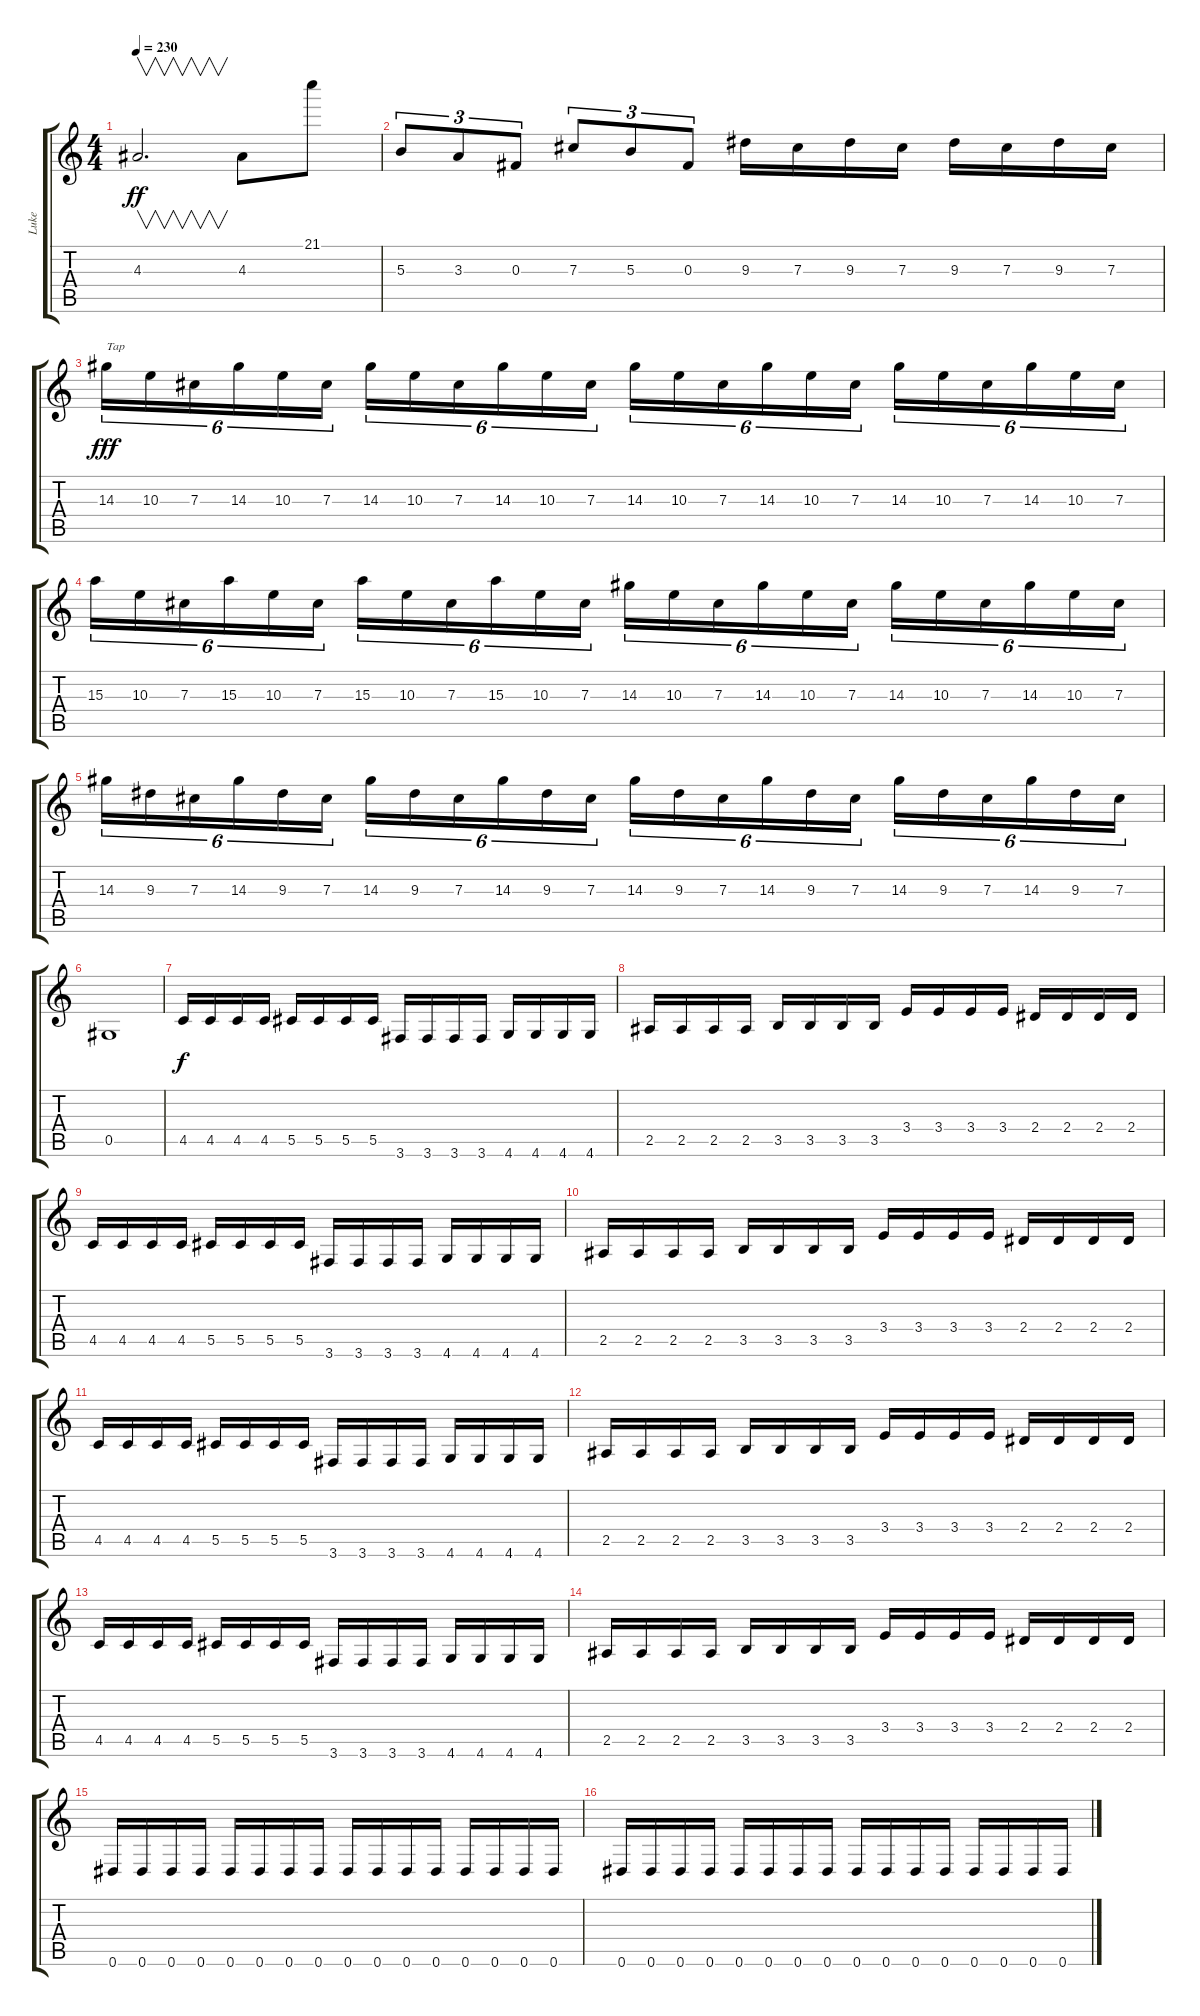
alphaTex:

\track ("Luke" "Luke") {instrument distortionguitar}
\staff {score tabs}
\tuning (Eb4 Bb3 Gb3 Db3 Ab2 Eb2) {hide}
\ts (4 4)
\tempo 230
\clef g2
\ks c
4.3{t}.2{v d dy ff} 4.3.8 21.1.8 |
5.3.8{tu (3 2)} 3.3.8{tu (3 2)} 0.3.8{tu (3 2)} 7.3.8{tu (3 2)} 5.3.8{tu (3 2)} 0.3.8{tu (3 2)} 9.3.16 7.3.16 9.3.16 7.3.16 9.3.16 7.3.16 9.3.16 7.3.16 |
14.3.16{tu (6 4) txt "Tap" dy fff} 10.3.16{tu (6 4)} 7.3.16{tu (6 4)} 14.3.16{tu (6 4)} 10.3.16{tu (6 4)} 7.3.16{tu (6 4)} 14.3.16{tu (6 4)} 10.3.16{tu (6 4)} 7.3.16{tu (6 4)} 14.3.16{tu (6 4)} 10.3.16{tu (6 4)} 7.3.16{tu (6 4)} 14.3.16{tu (6 4)} 10.3.16{tu (6 4)} 7.3.16{tu (6 4)} 14.3.16{tu (6 4)} 10.3.16{tu (6 4)} 7.3.16{tu (6 4)} 14.3.16{tu (6 4)} 10.3.16{tu (6 4)} 7.3.16{tu (6 4)} 14.3.16{tu (6 4)} 10.3.16{tu (6 4)} 7.3.16{tu (6 4)} |
15.3.16{tu (6 4)} 10.3.16{tu (6 4)} 7.3.16{tu (6 4)} 15.3.16{tu (6 4)} 10.3.16{tu (6 4)} 7.3.16{tu (6 4)} 15.3.16{tu (6 4)} 10.3.16{tu (6 4)} 7.3.16{tu (6 4)} 15.3.16{tu (6 4)} 10.3.16{tu (6 4)} 7.3.16{tu (6 4)} 14.3.16{tu (6 4)} 10.3.16{tu (6 4)} 7.3.16{tu (6 4)} 14.3.16{tu (6 4)} 10.3.16{tu (6 4)} 7.3.16{tu (6 4)} 14.3.16{tu (6 4)} 10.3.16{tu (6 4)} 7.3.16{tu (6 4)} 14.3.16{tu (6 4)} 10.3.16{tu (6 4)} 7.3.16{tu (6 4)} |
14.3.16{tu (6 4)} 9.3.16{tu (6 4)} 7.3.16{tu (6 4)} 14.3.16{tu (6 4)} 9.3.16{tu (6 4)} 7.3.16{tu (6 4)} 14.3.16{tu (6 4)} 9.3.16{tu (6 4)} 7.3.16{tu (6 4)} 14.3.16{tu (6 4)} 9.3.16{tu (6 4)} 7.3.16{tu (6 4)} 14.3.16{tu (6 4)} 9.3.16{tu (6 4)} 7.3.16{tu (6 4)} 14.3.16{tu (6 4)} 9.3.16{tu (6 4)} 7.3.16{tu (6 4)} 14.3.16{tu (6 4)} 9.3.16{tu (6 4)} 7.3.16{tu (6 4)} 14.3.16{tu (6 4)} 9.3.16{tu (6 4)} 7.3.16{tu (6 4)} |
0.5.1 |
4.5.16{dy f} 4.5.16 4.5.16 4.5.16 5.5.16 5.5.16 5.5.16 5.5.16 3.6.16 3.6.16 3.6.16 3.6.16 4.6.16 4.6.16 4.6.16 4.6.16 |
2.5.16 2.5.16 2.5.16 2.5.16 3.5.16 3.5.16 3.5.16 3.5.16 3.4.16 3.4.16 3.4.16 3.4.16 2.4.16 2.4.16 2.4.16 2.4.16 |
4.5.16 4.5.16 4.5.16 4.5.16 5.5.16 5.5.16 5.5.16 5.5.16 3.6.16 3.6.16 3.6.16 3.6.16 4.6.16 4.6.16 4.6.16 4.6.16 |
2.5.16 2.5.16 2.5.16 2.5.16 3.5.16 3.5.16 3.5.16 3.5.16 3.4.16 3.4.16 3.4.16 3.4.16 2.4.16 2.4.16 2.4.16 2.4.16 |
4.5.16 4.5.16 4.5.16 4.5.16 5.5.16 5.5.16 5.5.16 5.5.16 3.6.16 3.6.16 3.6.16 3.6.16 4.6.16 4.6.16 4.6.16 4.6.16 |
2.5.16 2.5.16 2.5.16 2.5.16 3.5.16 3.5.16 3.5.16 3.5.16 3.4.16 3.4.16 3.4.16 3.4.16 2.4.16 2.4.16 2.4.16 2.4.16 |
4.5.16 4.5.16 4.5.16 4.5.16 5.5.16 5.5.16 5.5.16 5.5.16 3.6.16 3.6.16 3.6.16 3.6.16 4.6.16 4.6.16 4.6.16 4.6.16 |
2.5.16 2.5.16 2.5.16 2.5.16 3.5.16 3.5.16 3.5.16 3.5.16 3.4.16 3.4.16 3.4.16 3.4.16 2.4.16 2.4.16 2.4.16 2.4.16 |
0.6.16 0.6.16 0.6.16 0.6.16 0.6.16 0.6.16 0.6.16 0.6.16 0.6.16 0.6.16 0.6.16 0.6.16 0.6.16 0.6.16 0.6.16 0.6.16 |
0.6.16 0.6.16 0.6.16 0.6.16 0.6.16 0.6.16 0.6.16 0.6.16 0.6.16 0.6.16 0.6.16 0.6.16 0.6.16 0.6.16 0.6.16 0.6.16
